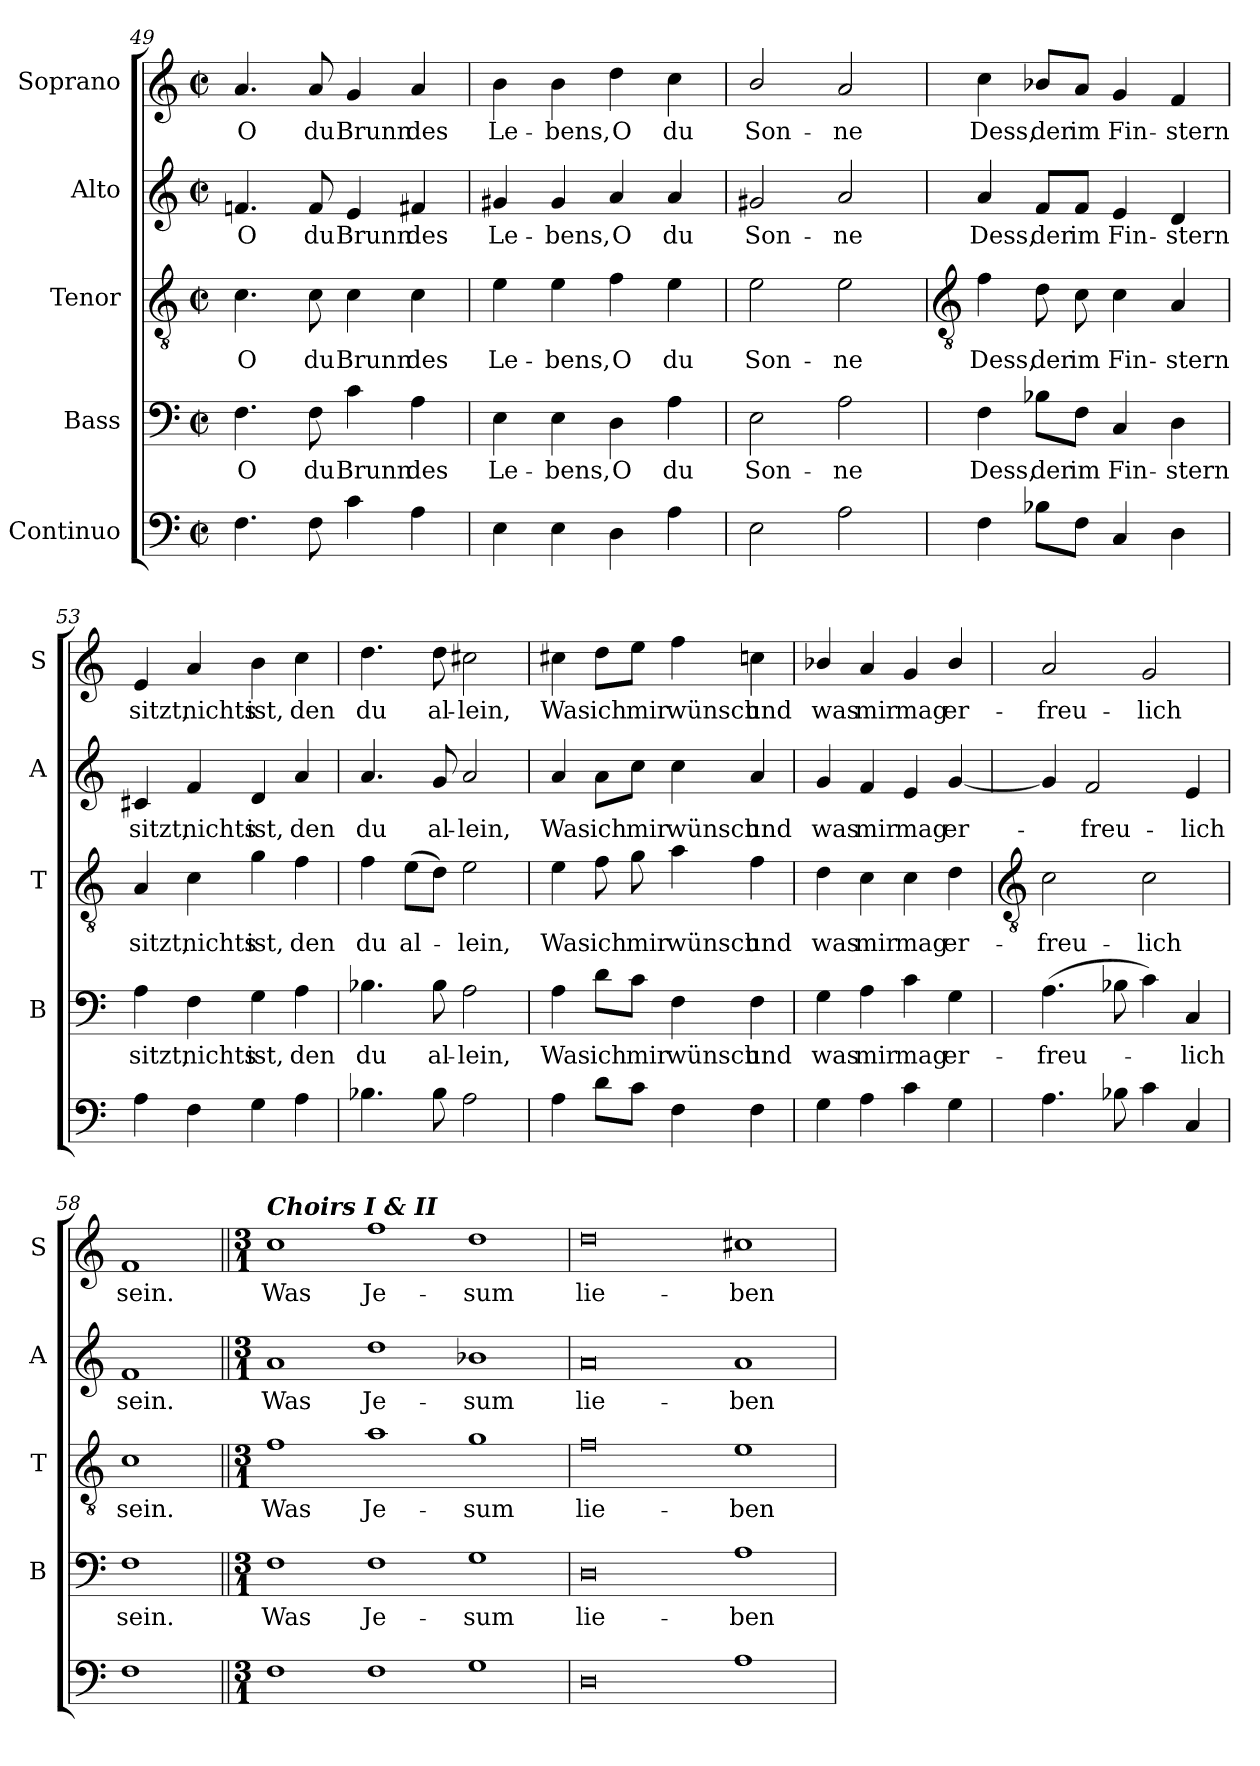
**kern	**kern	**text	**kern	**text	**kern	**text	**kern	**text
*part5	*part4	*part4	*part3	*part3	*part2	*part2	*part1	*part1
*staff5	*staff4	*staff4	*staff3	*staff3	*staff2	*staff2	*staff1	*staff1
*I"Continuo	*I"Bass	*	*I"Tenor	*	*I"Alto	*	*I"Soprano	*
*	*I'B	*	*I'T	*	*I'A	*	*I'S	*
*clefF4	*clefF4	*	*clefGv2	*	*clefG2	*	*clefG2	*
*k[]	*k[]	*	*k[]	*	*k[]	*	*k[]	*
*C:	*C:	*	*C:	*	*C:	*	*C:	*
*M2/2	*M2/2	*	*M2/2	*	*M2/2	*	*M2/2	*
*met(c|)	*met(c|)	*	*met(c|)	*	*met(c|)	*	*met(c|)	*
=49	=49	=49	=49	=49	=49	=49	=49	=49
!	!	!LO:LY:b	!	!LO:LY:b	!	!LO:LY:b	!	!LO:LY:b
4.F	4.F	O	4.c	O	4.fn	O	4.a	O
!	!	!LO:LY:b	!	!LO:LY:b	!	!LO:LY:b	!	!LO:LY:b
8F	8F	du	8c	du	8f	du	8a	du
!	!	!LO:LY:b	!	!LO:LY:b	!	!LO:LY:b	!	!LO:LY:b
4c	4c	Brunn	4c	Brunn	4e	Brunn	4g	Brunn
!	!	!LO:LY:b	!	!LO:LY:b	!	!LO:LY:b	!	!LO:LY:b
4A	4A	des	4c	des	4f#X	des	4a	des
=50	=50	=50	=50	=50	=50	=50	=50	=50
!	!	!LO:LY:b	!	!LO:LY:b	!	!LO:LY:b	!	!LO:LY:b
4E	4E	Le-	4e	Le-	4g#X	Le-	4b	Le-
!	!	!LO:LY:b	!	!LO:LY:b	!	!LO:LY:b	!	!LO:LY:b
4E	4E	-bens,	4e	-bens,	4g#	-bens,	4b	-bens,
!	!	!LO:LY:b	!	!LO:LY:b	!	!LO:LY:b	!	!LO:LY:b
4D	4D	O	4f	O	4a	O	4dd	O
!	!	!LO:LY:b	!	!LO:LY:b	!	!LO:LY:b	!	!LO:LY:b
4A	4A	du	4e	du	4a	du	4cc	du
=51	=51	=51	=51	=51	=51	=51	=51	=51
!	!	!LO:LY:b	!	!LO:LY:b	!	!LO:LY:b	!	!LO:LY:b
2E	2E	Son-	2e	Son-	2g#X	Son-	2b/	Son-
!	!	!LO:LY:b	!	!LO:LY:b	!	!LO:LY:b	!	!LO:LY:b
2A	2A	-ne	2e	-ne	2a	-ne	2a	-ne
!!LO:LB:g=z
=52	=52	=52	=52	=52	=52	=52	=52	=52
*	*	*	*clefGv2	*	*	*	*	*
!	!	!LO:LY:b	!	!LO:LY:b	!	!LO:LY:b	!	!LO:LY:b
4F	4F	Dess,	4f	Dess,	4a	Dess,	4cc	Dess,
!	!	!LO:LY:b	!	!LO:LY:b	!	!LO:LY:b	!	!LO:LY:b
8B-XL	8B-X\L	der	8d	der	8f/L	der	8b-X/L	der
!	!	!LO:LY:b	!	!LO:LY:b	!	!LO:LY:b	!	!LO:LY:b
8FJ	8F\J	im	8c	im	8f/J	im	8a/J	im
!	!	!LO:LY:b	!	!LO:LY:b	!	!LO:LY:b	!	!LO:LY:b
4C	4C	Fin-	4c	Fin-	4e	Fin-	4g	Fin-
!	!	!LO:LY:b	!	!LO:LY:b	!	!LO:LY:b	!	!LO:LY:b
4D	4D	-stern	4A	-stern	4d	-stern	4f	-stern
=53	=53	=53	=53	=53	=53	=53	=53	=53
!	!	!LO:LY:b	!	!LO:LY:b	!	!LO:LY:b	!	!LO:LY:b
4A	4A	sitzt,	4A	sitzt,	4c#X	sitzt,	4e	sitzt,
!	!	!LO:LY:b	!	!LO:LY:b	!	!LO:LY:b	!	!LO:LY:b
4F	4F	nichts	4c	nichts	4f	nichts	4a	nichts
!	!	!LO:LY:b	!	!LO:LY:b	!	!LO:LY:b	!	!LO:LY:b
4G	4G	ist,	4g	ist,	4d	ist,	4b	ist,
!	!	!LO:LY:b	!	!LO:LY:b	!	!LO:LY:b	!	!LO:LY:b
4A	4A	den	4f	den	4a	den	4cc	den
=54	=54	=54	=54	=54	=54	=54	=54	=54
!	!	!LO:LY:b	!	!LO:LY:b	!	!LO:LY:b	!	!LO:LY:b
4.B-X	4.B-X	du	4f	du	4.a	du	4.dd	du
!	!	!	!	!LO:LY:b	!	!	!	!
.	.	.	(>8eL	al-	.	.	.	.
!	!	!LO:LY:b	!	!	!	!LO:LY:b	!	!LO:LY:b
8B-	8B-	al-	8dJ)	.	8g	al-	8dd	al-
!	!	!LO:LY:b	!	!LO:LY:b	!	!LO:LY:b	!	!LO:LY:b
2A	2A	-lein,	2e	lein,	2a	-lein,	2cc#X	-lein,
=55	=55	=55	=55	=55	=55	=55	=55	=55
!	!	!LO:LY:b	!	!LO:LY:b	!	!LO:LY:b	!	!LO:LY:b
4A	4A	Was	4e	Was	4a	Was	4cc#X	Was
!	!	!LO:LY:b	!	!LO:LY:b	!	!LO:LY:b	!	!LO:LY:b
8dL	8d\L	ich	8f	ich	8a\L	ich	8dd\L	ich
!	!	!LO:LY:b	!	!LO:LY:b	!	!LO:LY:b	!	!LO:LY:b
8cJ	8c\J	mir	8g	mir	8cc\J	mir	8ee\J	mir
!	!	!LO:LY:b	!	!LO:LY:b	!	!LO:LY:b	!	!LO:LY:b
4F	4F	wünsch	4a	wünsch	4cc	wünsch	4ff	wünsch
!	!	!LO:LY:b	!	!LO:LY:b	!	!LO:LY:b	!	!LO:LY:b
4F	4F	und	4f	und	4a	und	4ccn	und
=56	=56	=56	=56	=56	=56	=56	=56	=56
!	!	!LO:LY:b	!	!LO:LY:b	!	!LO:LY:b	!	!LO:LY:b
4G	4G	was	4d	was	4g	was	4b-X/	was
!	!	!LO:LY:b	!	!LO:LY:b	!	!LO:LY:b	!	!LO:LY:b
4A	4A	mir	4c	mir	4f	mir	4a	mir
!	!	!LO:LY:b	!	!LO:LY:b	!	!LO:LY:b	!	!LO:LY:b
4c	4c	mag	4c	mag	4e	mag	4g	mag
!	!	!LO:LY:b	!	!LO:LY:b	!	!LO:LY:b	!	!LO:LY:b
4G	4G	er-	4d	er-	[4g	er-	4b-/	er-
!!LO:LB:g=z
=57	=57	=57	=57	=57	=57	=57	=57	=57
*	*	*	*clefGv2	*	*	*	*	*
!	!	!LO:LY:b	!	!LO:LY:b	!	!	!	!LO:LY:b
4.A	(>4.A	-freu-	2c	-freu-	4g]	.	2a	-freu-
!	!	!	!	!	!	!LO:LY:b	!	!
.	.	.	.	.	2f	freu-	.	.
8B-X	8B-X	.	.	.	.	.	.	.
!	!	!	!	!LO:LY:b	!	!	!	!LO:LY:b
4c	4c)	.	2c	-lich	.	.	2g	-lich
!	!	!LO:LY:b	!	!	!	!LO:LY:b	!	!
4C	4C	lich	.	.	4e	-lich	.	.
=58	=58	=58	=58	=58	=58	=58	=58	=58
!	!	!LO:LY:b	!	!LO:LY:b	!	!LO:LY:b	!	!LO:LY:b
1F	1F	sein.	1c	sein.	1f	sein.	1f	sein.
=59||	=59||	=59||	=59||	=59||	=59||	=59||	=59||	=59||
*M3/1	*M3/1	*	*M3/1	*	*M3/1	*	*M3/1	*
!	!	!	!	!	!	!	!LO:TX:a:Bi:t=Choirs I & II	!
!	!	!LO:LY:b	!	!LO:LY:b	!	!LO:LY:b	!	!LO:LY:b
1F	1F	Was	1f	Was	1a	Was	1cc	Was
!	!	!LO:LY:b	!	!LO:LY:b	!	!LO:LY:b	!	!LO:LY:b
1F	1F	Je-	1a	Je-	1dd	Je-	1ff	Je-
!	!	!LO:LY:b	!	!LO:LY:b	!	!LO:LY:b	!	!LO:LY:b
1G	1G	-sum	1g	-sum	1b-X	-sum	1dd	-sum
=60	=60	=60	=60	=60	=60	=60	=60	=60
!	!	!LO:LY:b	!	!LO:LY:b	!	!LO:LY:b	!	!LO:LY:b
0D	0D	lie-	0f	lie-	0a	lie-	0dd	lie-
!	!	!LO:LY:b	!	!LO:LY:b	!	!LO:LY:b	!	!LO:LY:b
1A	1A	-ben	1e	-ben	1a	-ben	1cc#X	-ben
=	=	=	=	=	=	=	=	=
*-	*-	*-	*-	*-	*-	*-	*-	*-
